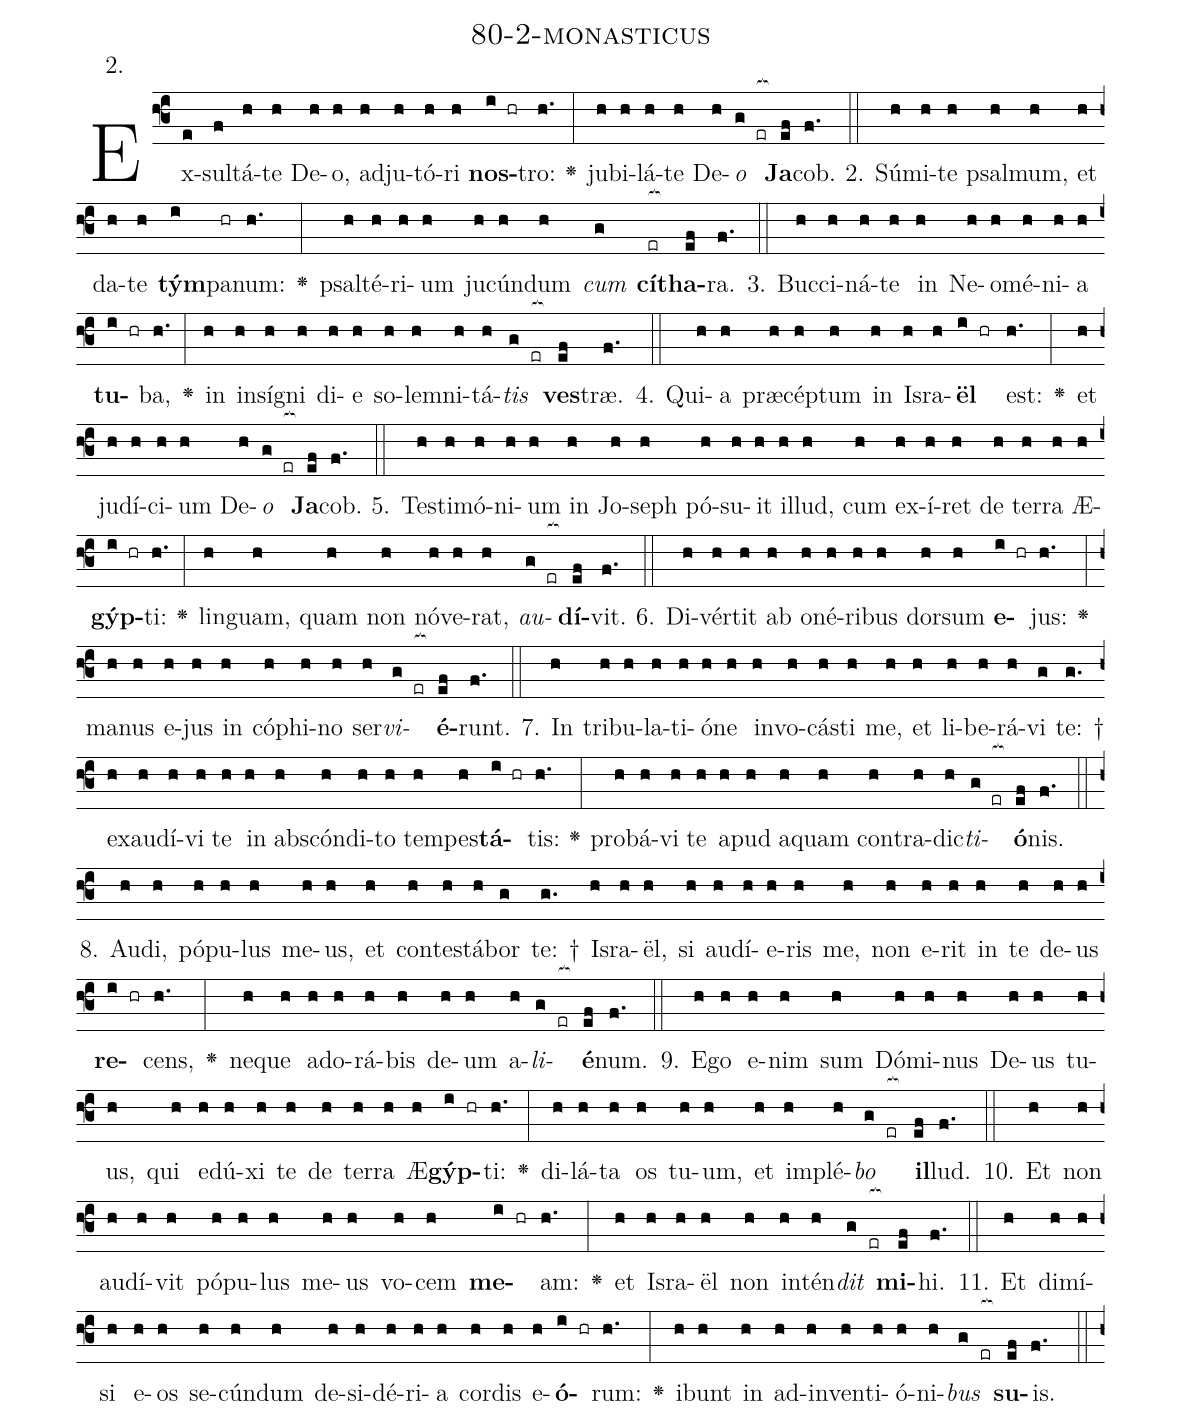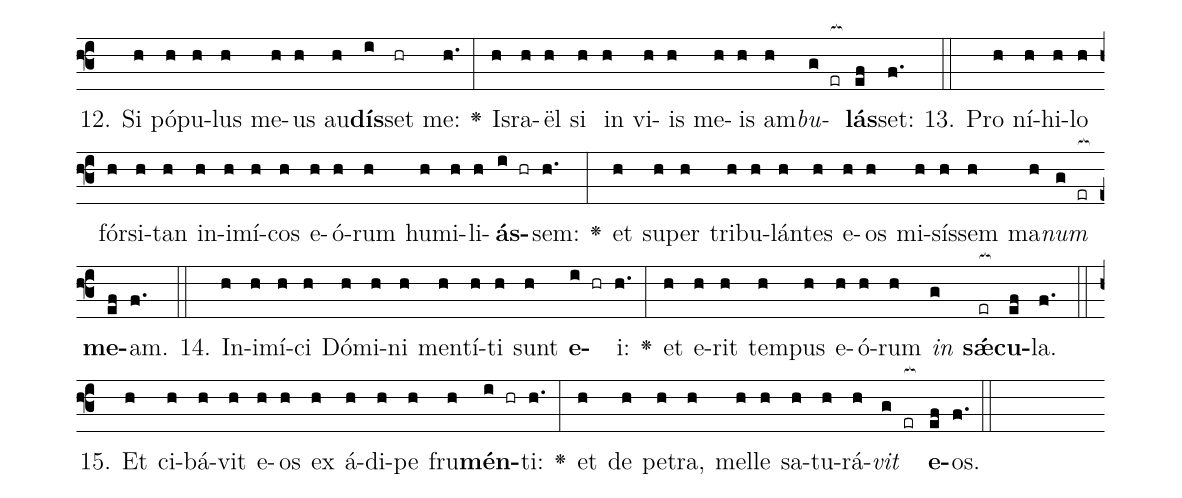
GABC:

name: 80-2-monasticus;
annotation: 2.;
%%
(f3)Ex(e)sul(f)tá(h)te(h) De(h)o,(h) ad(h)ju(h)tó(h)ri(h) <b>nos</b>(i hr)tro:(h.) <v>\greheightstar</v>(:) ju(h)bi(h)lá(h)te(h) De(h)<i>o</i>(g er[ocb:1{]) <b>Ja</b>(ef[ocb:0}])cob.(f.) (::)
2. Sú(h)mi(h)te(h) psal(h)mum,(h) et(h) da(h)te(h) <b>tým</b>(i)pa(hr)num:(h.) <v>\greheightstar</v>(:) psal(h)té(h)ri(h)um(h) ju(h)cún(h)dum(h) <i>cum</i>(g) <b>cí</b>(er[ocb:1{])<b>tha</b>(ef[ocb:0}])ra.(f.) (::)
3. Buc(h)ci(h)ná(h)te(h) in(h) Ne(h)o(h)mé(h)ni(h)a(h) <b>tu</b>(i hr)ba,(h.) <v>\greheightstar</v>(:) in(h) in(h)sí(h)gni(h) di(h)e(h) so(h)lem(h)ni(h)tá(h)<i>tis</i>(g er[ocb:1{]) <b>ves</b>(ef[ocb:0}])træ.(f.) (::)
4. Qui(h)a(h) præ(h)cép(h)tum(h) in(h) Is(h)ra(h)<b>ël</b>(i hr) est:(h.) <v>\greheightstar</v>(:) et(h) ju(h)dí(h)ci(h)um(h) De(h)<i>o</i>(g er[ocb:1{]) <b>Ja</b>(ef[ocb:0}])cob.(f.) (::)
5. Tes(h)ti(h)mó(h)ni(h)um(h) in(h) Jo(h)seph(h) pó(h)su(h)it(h) il(h)lud,(h) cum(h) ex(h)í(h)ret(h) de(h) ter(h)ra(h) Æ(h)<b>gýp</b>(i hr)ti:(h.) <v>\greheightstar</v>(:) lin(h)guam,(h) quam(h) non(h) nó(h)ve(h)rat,(h) <i>au</i>(g er[ocb:1{])<b>dí</b>(ef[ocb:0}])vit.(f.) (::)
6. Di(h)vér(h)tit(h) ab(h) o(h)né(h)ri(h)bus(h) dor(h)sum(h) <b>e</b>(i hr)jus:(h.) <v>\greheightstar</v>(:) ma(h)nus(h) e(h)jus(h) in(h) có(h)phi(h)no(h) ser(h)<i>vi</i>(g er[ocb:1{])<b>é</b>(ef[ocb:0}])runt.(f.) (::)
7. In(h) tri(h)bu(h)la(h)ti(h)ó(h)ne(h) in(h)vo(h)cás(h)ti(h) me,(h) et(h) li(h)be(h)rá(h)vi(g) te: †(g.) ex(h)au(h)dí(h)vi(h) te(h) in(h) abs(h)cón(h)di(h)to(h) tem(h)pes(h)<b>tá</b>(i hr)tis:(h.) <v>\greheightstar</v>(:) pro(h)bá(h)vi(h) te(h) a(h)pud(h) a(h)quam(h) con(h)tra(h)dic(h)<i>ti</i>(g er[ocb:1{])<b>ó</b>(ef[ocb:0}])nis.(f.) (::)
8. Au(h)di,(h) pó(h)pu(h)lus(h) me(h)us,(h) et(h) con(h)tes(h)tá(h)bor(g) te: †(g.) Is(h)ra(h)ël,(h) si(h) au(h)dí(h)e(h)ris(h) me,(h) non(h) e(h)rit(h) in(h) te(h) de(h)us(h) <b>re</b>(i hr)cens,(h.) <v>\greheightstar</v>(:) ne(h)que(h) ad(h)o(h)rá(h)bis(h) de(h)um(h) a(h)<i>li</i>(g er[ocb:1{])<b>é</b>(ef[ocb:0}])num.(f.) (::)
9. E(h)go(h) e(h)nim(h) sum(h) Dó(h)mi(h)nus(h) De(h)us(h) tu(h)us,(h) qui(h) e(h)dú(h)xi(h) te(h) de(h) ter(h)ra(h) Æ(h)<b>gýp</b>(i hr)ti:(h.) <v>\greheightstar</v>(:) di(h)lá(h)ta(h) os(h) tu(h)um,(h) et(h) im(h)plé(h)<i>bo</i>(g er[ocb:1{]) <b>il</b>(ef[ocb:0}])lud.(f.) (::)
10. Et(h) non(h) au(h)dí(h)vit(h) pó(h)pu(h)lus(h) me(h)us(h) vo(h)cem(h) <b>me</b>(i hr)am:(h.) <v>\greheightstar</v>(:) et(h) Is(h)ra(h)ël(h) non(h) in(h)tén(h)<i>dit</i>(g er[ocb:1{]) <b>mi</b>(ef[ocb:0}])hi.(f.) (::)
11. Et(h) di(h)mí(h)si(h) e(h)os(h) se(h)cún(h)dum(h) de(h)si(h)dé(h)ri(h)a(h) cor(h)dis(h) e(h)<b>ó</b>(i hr)rum:(h.) <v>\greheightstar</v>(:) i(h)bunt(h) in(h) ad(h)in(h)ven(h)ti(h)ó(h)ni(h)<i>bus</i>(g er[ocb:1{]) <b>su</b>(ef[ocb:0}])is.(f.) (::)
12. Si(h) pó(h)pu(h)lus(h) me(h)us(h) au(h)<b>dís</b>(i)set(hr) me:(h.) <v>\greheightstar</v>(:) Is(h)ra(h)ël(h) si(h) in(h) vi(h)is(h) me(h)is(h) am(h)<i>bu</i>(g er[ocb:1{])<b>lás</b>(ef[ocb:0}])set:(f.) (::)
13. Pro(h) ní(h)hi(h)lo(h) fór(h)si(h)tan(h) in(h)i(h)mí(h)cos(h) e(h)ó(h)rum(h) hu(h)mi(h)li(h)<b>ás</b>(i hr)sem:(h.) <v>\greheightstar</v>(:) et(h) su(h)per(h) tri(h)bu(h)lán(h)tes(h) e(h)os(h) mi(h)sís(h)sem(h) ma(h)<i>num</i>(g er[ocb:1{]) <b>me</b>(ef[ocb:0}])am.(f.) (::)
14. In(h)i(h)mí(h)ci(h) Dó(h)mi(h)ni(h) men(h)tí(h)ti(h) sunt(h) <b>e</b>(i hr)i:(h.) <v>\greheightstar</v>(:) et(h) e(h)rit(h) tem(h)pus(h) e(h)ó(h)rum(h) <i>in</i>(g) <b>sǽ</b>(er[ocb:1{])<b>cu</b>(ef[ocb:0}])la.(f.) (::)
15. Et(h) ci(h)bá(h)vit(h) e(h)os(h) ex(h) á(h)di(h)pe(h) fru(h)<b>mén</b>(i hr)ti:(h.) <v>\greheightstar</v>(:) et(h) de(h) pe(h)tra,(h) mel(h)le(h) sa(h)tu(h)rá(h)<i>vit</i>(g er[ocb:1{]) <b>e</b>(ef[ocb:0}])os.(f.) (::)
